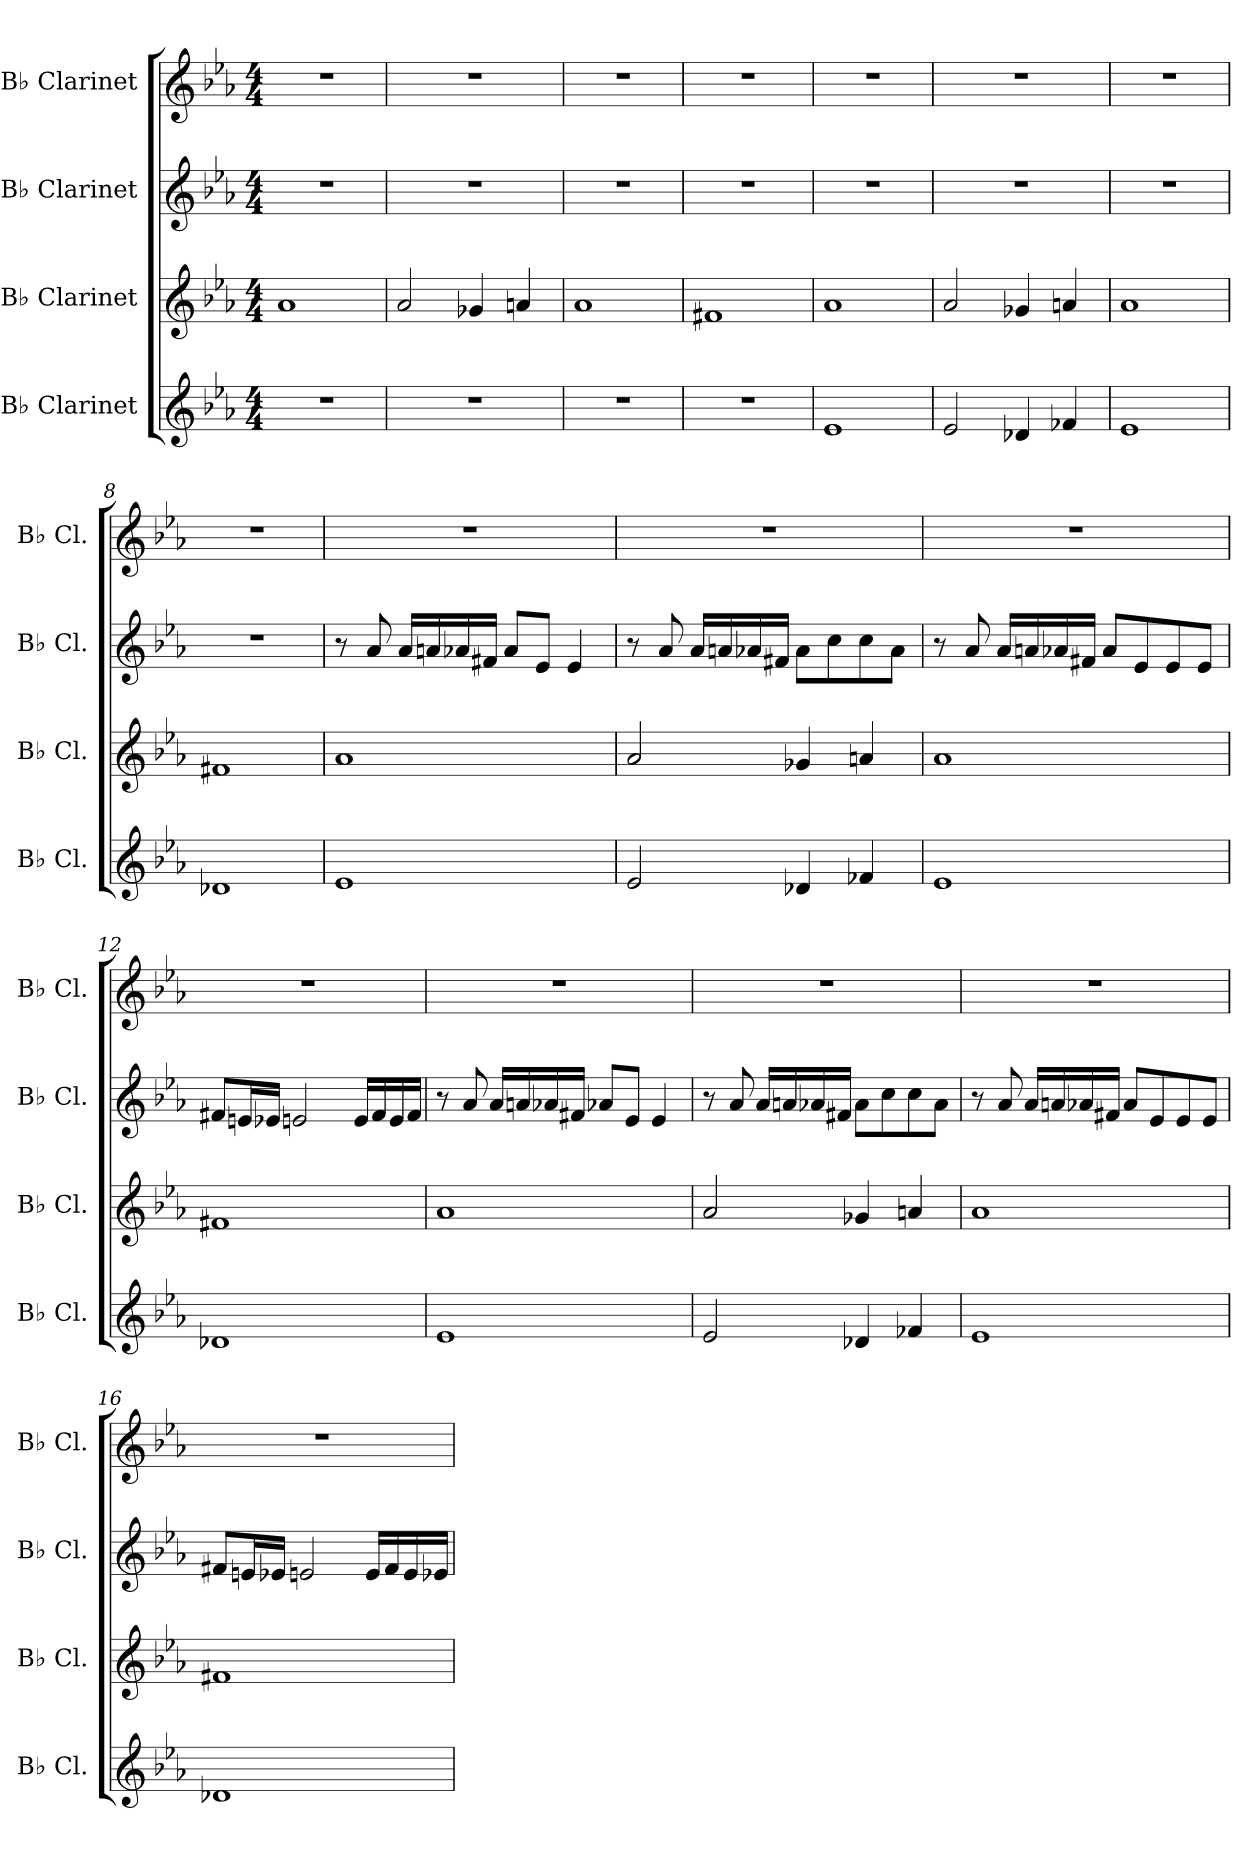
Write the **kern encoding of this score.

**kern	**kern	**kern	**kern
*part4	*part3	*part2	*part1
*staff4	*staff3	*staff2	*staff1
*I"B♭ Clarinet	*I"B♭ Clarinet	*I"B♭ Clarinet	*I"B♭ Clarinet
*I'B♭ Cl.	*I'B♭ Cl.	*I'B♭ Cl.	*I'B♭ Cl.
*clefG2	*clefG2	*clefG2	*clefG2
*ITrd1c2	*ITrd1c2	*ITrd1c2	*ITrd1c2
*k[b-e-a-d-g-]	*k[b-e-a-d-g-]	*k[b-e-a-d-g-]	*k[b-e-a-d-g-]
*M4/4	*M4/4	*M4/4	*M4/4
*MM140	*MM140	*MM140	*MM140
=1	=1	=1	=1
1r	1g-	1r	1r
=2	=2	=2	=2
1r	2g-/	1r	1r
.	4f-X/	.	.
.	4gn/	.	.
=3	=3	=3	=3
1r	1g-	1r	1r
=4	=4	=4	=4
1r	1en	1r	1r
=5	=5	=5	=5
1d-	1g-	1r	1r
=6	=6	=6	=6
2d-/	2g-/	1r	1r
4c-X/	4f-X/	.	.
4e--X/	4gn/	.	.
=7	=7	=7	=7
1d-	1g-	1r	1r
=8	=8	=8	=8
1c-X	1en	1r	1r
=9	=9	=9	=9
1d-	1g-	8r	1r
.	.	8g-/	.
.	.	16g-/LL	.
.	.	16gn/	.
.	.	16g-X/	.
.	.	16en/JJ	.
.	.	8g-/L	.
.	.	8d-/J	.
.	.	4d-/	.
!!LO:LB:g=z
=10	=10	=10	=10
2d-/	2g-/	8r	1r
.	.	8g-/	.
.	.	16g-/LL	.
.	.	16gn/	.
.	.	16g-X/	.
.	.	16en/JJ	.
4c-X/	4f-X/	8g-\L	.
.	.	8b-\	.
4e--X/	4gn/	8b-\	.
.	.	8g-\J	.
=11	=11	=11	=11
1d-	1g-	8r	1r
.	.	8g-/	.
.	.	16g-/LL	.
.	.	16gn/	.
.	.	16g-X/	.
.	.	16en/JJ	.
.	.	8g-/L	.
.	.	8d-/	.
.	.	8d-/	.
.	.	8d-/J	.
=12	=12	=12	=12
1c-X	1en	8en/L	1r
.	.	16dn/L	.
.	.	16d-X/JJ	.
.	.	2dn/	.
.	.	16d/LL	.
.	.	16e/	.
.	.	16d/	.
.	.	16e/JJ	.
!!LO:PB:g=z
=13	=13	=13	=13
1d-	1g-	8r	1r
.	.	8g-/	.
.	.	16g-/LL	.
.	.	16gn/	.
.	.	16g-X/	.
.	.	16en/JJ	.
.	.	8g-X/L	.
.	.	8d-/J	.
.	.	4d-/	.
=14	=14	=14	=14
2d-/	2g-/	8r	1r
.	.	8g-/	.
.	.	16g-/LL	.
.	.	16gn/	.
.	.	16g-X/	.
.	.	16en/JJ	.
4c-X/	4f-X/	8g-\L	.
.	.	8b-\	.
4e--X/	4gn/	8b-\	.
.	.	8g-\J	.
=15	=15	=15	=15
1d-	1g-	8r	1r
.	.	8g-/	.
.	.	16g-/LL	.
.	.	16gn/	.
.	.	16g-X/	.
.	.	16en/JJ	.
.	.	8g-/L	.
.	.	8d-/	.
.	.	8d-/	.
.	.	8d-/J	.
!!LO:LB:g=z
=16	=16	=16	=16
1c-X	1en	8en/L	1r
.	.	16dn/L	.
.	.	16d-X/JJ	.
.	.	2dn/	.
.	.	16d/LL	.
.	.	16e/	.
.	.	16d/	.
.	.	16d-X/JJ	.
=	=	=	=
*-	*-	*-	*-
